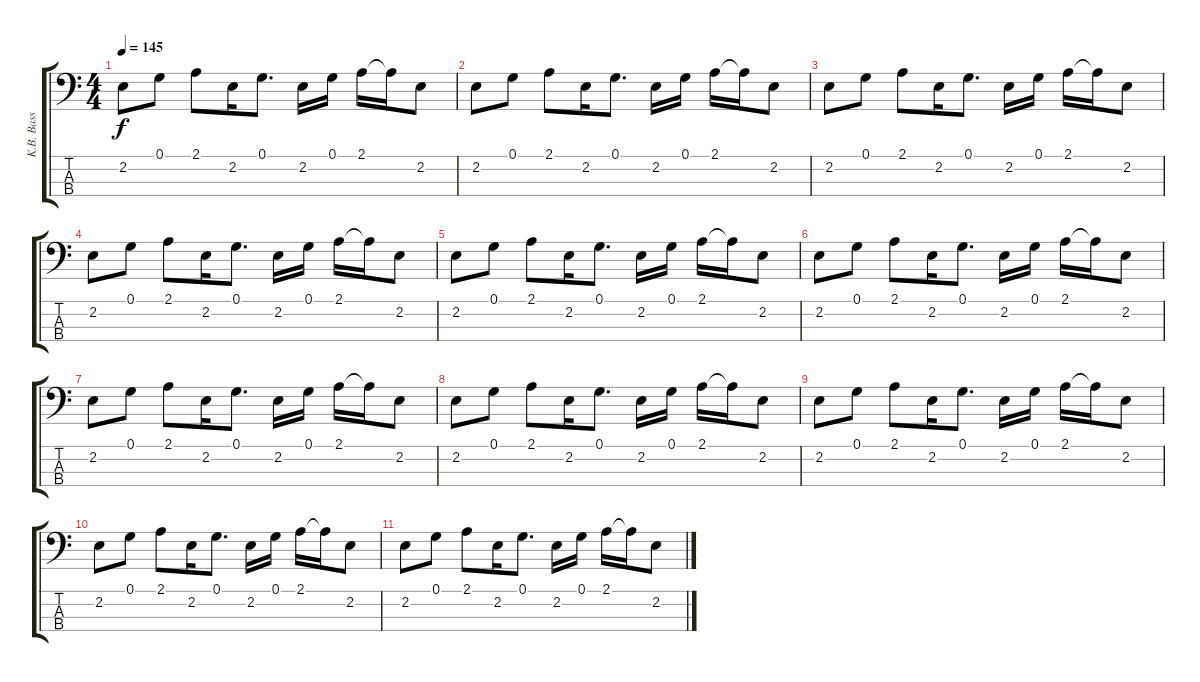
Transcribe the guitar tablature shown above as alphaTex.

\track ("K.B. Bass" "K.B. Bass") {instrument synthbass1}
\staff {score tabs}
\tuning (G2 D2 A1 E1) {hide}
\ts (4 4)
\tempo 145
\clef f4
\ks c
2.2.8{dy f} 0.1.8 2.1.8 2.2.16 0.1.8{d} 2.2.16 0.1.16 2.1.16 2.1{t}.16 2.2.8 |
2.2.8 0.1.8 2.1.8 2.2.16 0.1.8{d} 2.2.16 0.1.16 2.1.16 2.1{t}.16 2.2.8 |
2.2.8 0.1.8 2.1.8 2.2.16 0.1.8{d} 2.2.16 0.1.16 2.1.16 2.1{t}.16 2.2.8 |
2.2.8 0.1.8 2.1.8 2.2.16 0.1.8{d} 2.2.16 0.1.16 2.1.16 2.1{t}.16 2.2.8 |
2.2.8 0.1.8 2.1.8 2.2.16 0.1.8{d} 2.2.16 0.1.16 2.1.16 2.1{t}.16 2.2.8 |
2.2.8 0.1.8 2.1.8 2.2.16 0.1.8{d} 2.2.16 0.1.16 2.1.16 2.1{t}.16 2.2.8 |
2.2.8 0.1.8 2.1.8 2.2.16 0.1.8{d} 2.2.16 0.1.16 2.1.16 2.1{t}.16 2.2.8 |
2.2.8 0.1.8 2.1.8 2.2.16 0.1.8{d} 2.2.16 0.1.16 2.1.16 2.1{t}.16 2.2.8 |
2.2.8 0.1.8 2.1.8 2.2.16 0.1.8{d} 2.2.16 0.1.16 2.1.16 2.1{t}.16 2.2.8 |
2.2.8 0.1.8 2.1.8 2.2.16 0.1.8{d} 2.2.16 0.1.16 2.1.16 2.1{t}.16 2.2.8 |
2.2.8 0.1.8 2.1.8 2.2.16 0.1.8{d} 2.2.16 0.1.16 2.1.16 2.1{t}.16 2.2.8
